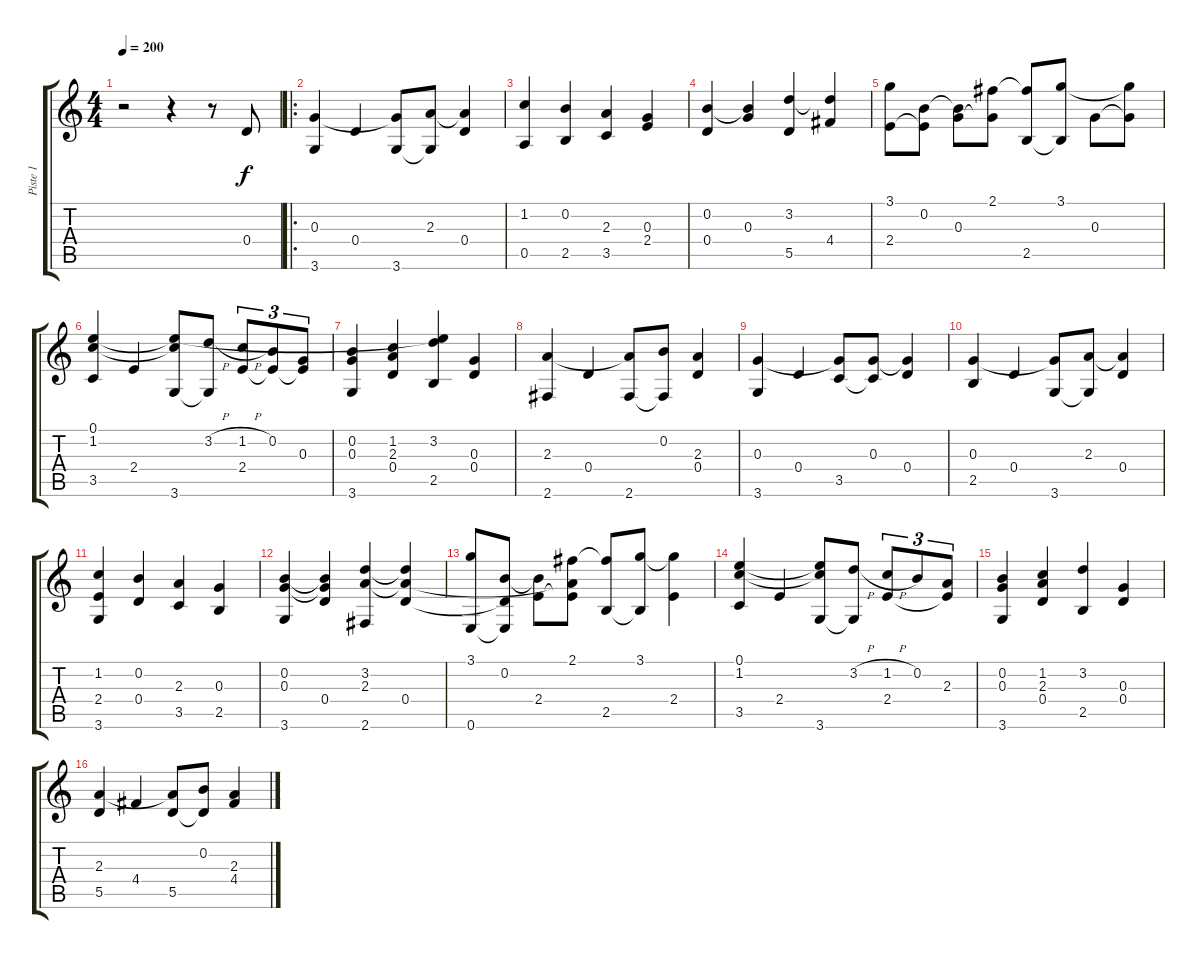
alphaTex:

\track ("Piste 1" "Piste 1") {instrument acousticguitarnylon}
\staff {score tabs}
\tuning (E4 B3 G3 D3 A2 E2) {hide}
\ts (4 4)
\tempo 200
\clef g2
\ks c
r.2{dy f instrument acousticguitarnylon} r.4 r.8 0.4.8 |
\ro
(0.3 3.6).4 0.4.4 (0.3{t} 3.6).8 (2.3 3.6{t}).8 (2.3{t} 0.4).4 |
(1.2 0.5).4 (0.2 2.5).4 (2.3 3.5).4 (0.3 2.4).4 |
(0.2 0.4).4 (0.2{t} 0.3).4 (3.2 5.5).4 (3.2{t} 4.4).4 |
(3.1 2.4).8 (0.2 2.4{t}).8 (0.2{t} 0.3).8 (2.1 0.3{t}).8 (2.1{t} 2.5).8 (3.1 2.5{t}).8 0.3.8 (3.1{t} 0.3{t}).8 |
(0.1 1.2 3.5).4 2.4.4 (0.1{t} 1.2{t} 3.6).8 (3.2{h} 3.6{t}).8 (1.2{h} 2.4).8{tu (3 2)} (0.2 2.4{t}).8{tu (3 2)} (0.3 2.4{t}).8{tu (3 2)} |
(0.2 0.3 3.6).4 (1.2 2.3 0.4).4 (0.1{t} 3.2 2.5).4 (0.3 0.4).4 |
(2.3 2.6).4 0.4.4 (2.3{t} 2.6).8 (0.2 2.6{t}).8 (2.3 0.4).4 |
(0.3 3.6).4 0.4.4 (0.3{t} 3.5).8 (0.3 3.5{t}).8 (0.3{t} 0.4).4 |
(0.3 2.5).4 0.4.4 (0.3{t} 3.6).8 (2.3 3.6{t}).8 (2.3{t} 0.4).4 |
(1.2 2.4 3.6).4 (0.2 0.4).4 (2.3 3.5).4 (0.3 2.5).4 |
(0.2 0.3 3.6).4 (0.2{t} 0.3{t} 0.4).4 (3.2 2.3 2.6).4 (3.2{t} 2.3{t} 0.4).4 |
(3.1 0.6).8 (0.2 0.4{t} 0.6{t}).8 (0.2{t} 2.4).8 (2.1 2.3{t} 2.4{t}).8 (2.1{t} 2.5).8 (3.1 2.5{t}).8 (3.1{t} 2.4).4 |
(0.1 1.2 3.5).4 2.4.4 (0.1{t} 1.2{t} 3.6).8 (3.2{h} 3.6{t}).8 (1.2{h} 2.4).8{tu (3 2)} 0.2.8{tu (3 2)} (2.3 2.4{t}).8{tu (3 2)} |
(0.2 0.3 3.6).4 (1.2 2.3 0.4).4 (3.2 2.5).4 (0.3 0.4).4 |
(2.3 5.5).4 4.4.4 (2.3{t} 5.5).8 (0.2 5.5{t}).8 (2.3 4.4).4
